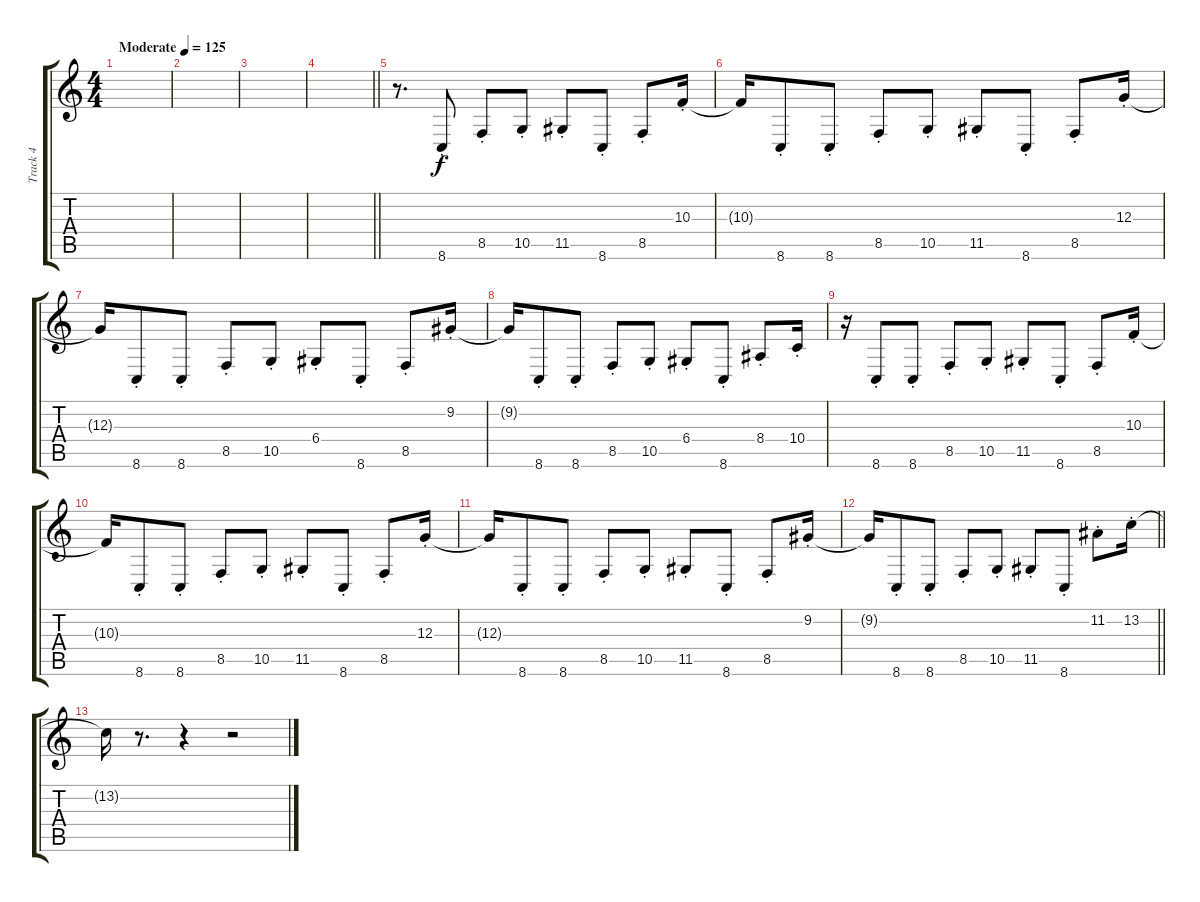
\track ("Track 4" "Track 4") {instrument kalimba}
\staff {score tabs}
\tuning (E4 B3 G3 D3 A2 E2) {hide}
\ts (4 4)
\tempo (125 "Moderate")
\clef g2
\ks c
|
|
|
\barLineRight lightlight
|
r.8{d} 8.6{st}.8 8.5{st}.8 10.5{st}.8 11.5{st}.8 8.6{st}.8 8.5{st}.8 10.3{st}.16 |
10.3{t}.16 8.6{st}.8 8.6{st}.8 8.5{st}.8 10.5{st}.8 11.5{st}.8 8.6{st}.8 8.5{st}.8 12.3{st}.16 |
12.3{t}.16 8.6{st}.8 8.6{st}.8 8.5{st}.8 10.5{st}.8 6.4{st}.8 8.6{st}.8 8.5{st}.8 9.2{st}.16 |
9.2{t}.16 8.6{st}.8 8.6{st}.8 8.5{st}.8 10.5{st}.8 6.4{st}.8 8.6{st}.8 8.4{st}.8 10.4{st}.16 |
r.16 8.6{st}.8 8.6{st}.8 8.5{st}.8 10.5{st}.8 11.5{st}.8 8.6{st}.8 8.5{st}.8 10.3{st}.16 |
10.3{t}.16 8.6{st}.8 8.6{st}.8 8.5{st}.8 10.5{st}.8 11.5{st}.8 8.6{st}.8 8.5{st}.8 12.3{st}.16 |
12.3{t}.16 8.6{st}.8 8.6{st}.8 8.5{st}.8 10.5{st}.8 11.5{st}.8 8.6{st}.8 8.5{st}.8 9.2{st}.16 |
\barLineRight lightlight
9.2{t}.16 8.6{st}.8 8.6{st}.8 8.5{st}.8 10.5{st}.8 11.5{st}.8 8.6{st}.8 11.2{st}.8 13.2{st}.16 |
13.2{t}.16 r.8{d} r.4 r.2
